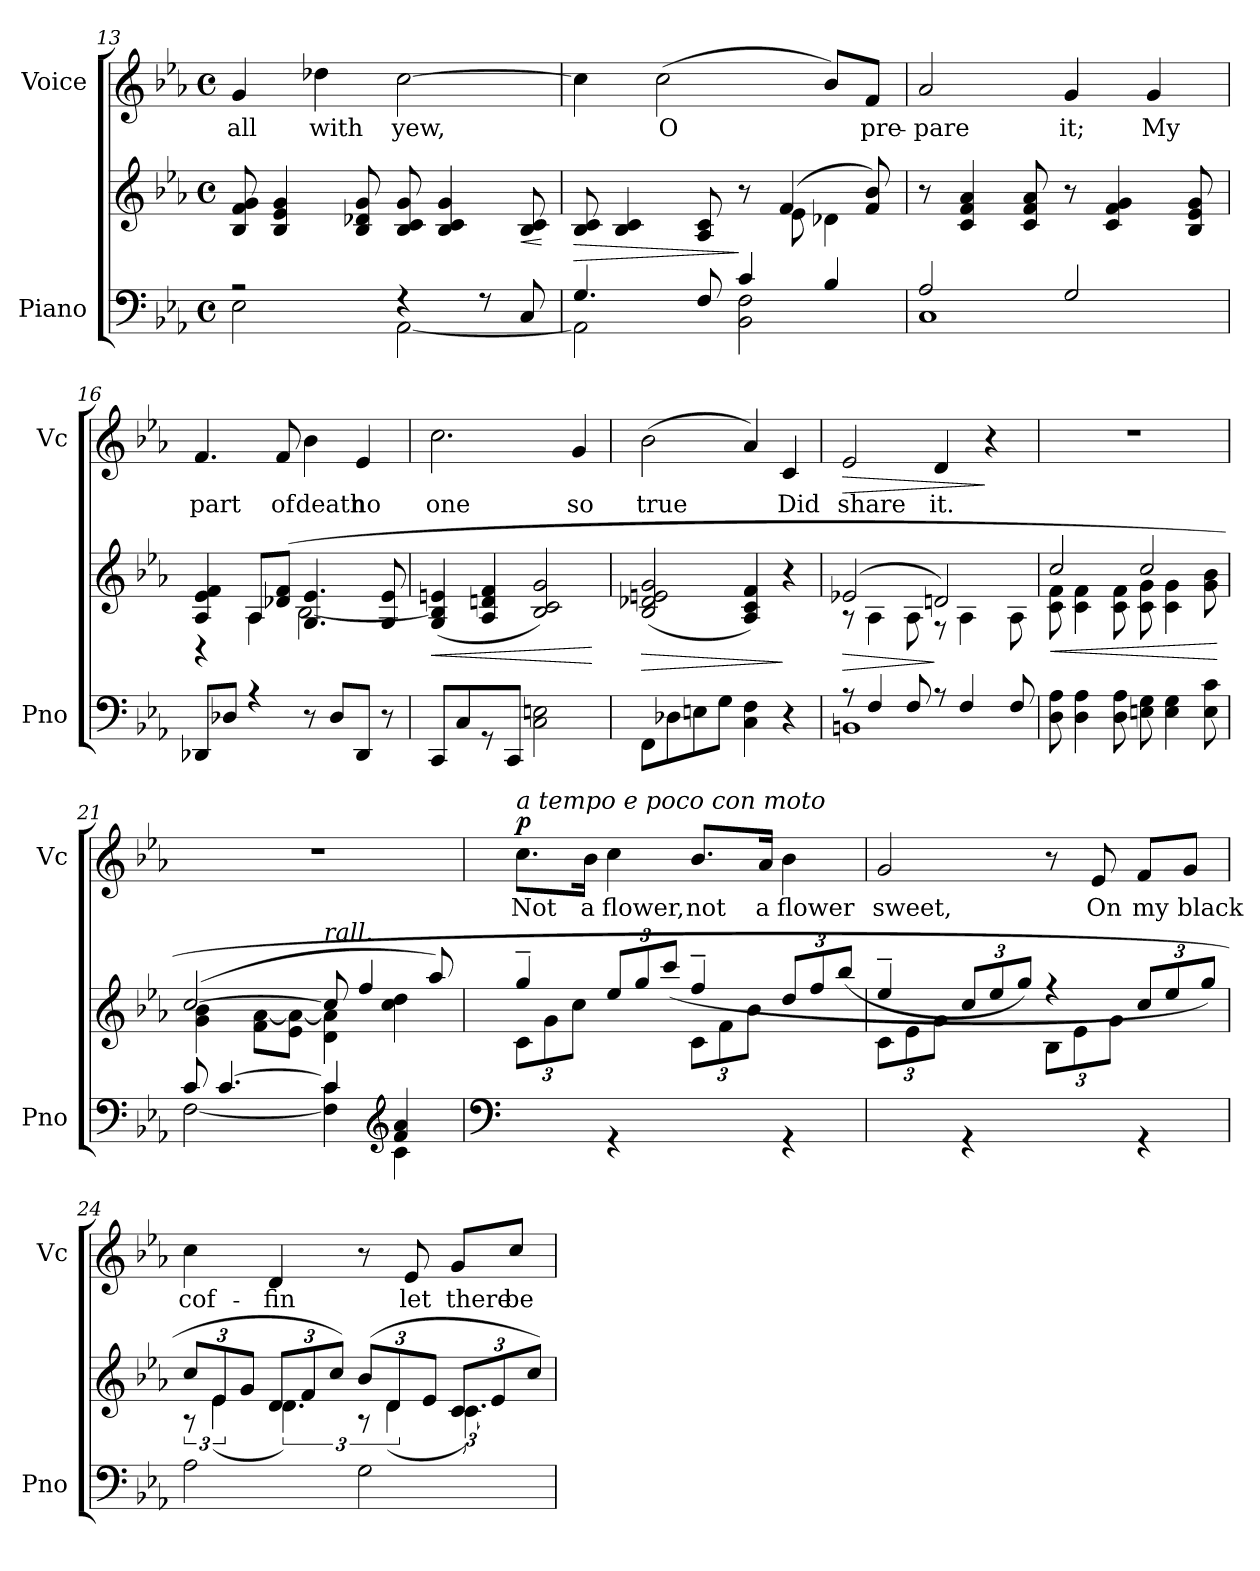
**kern	**kern	**dynam	**kern	**text	**dynam
*part2	*part2	*part2	*part1	*part1	*part1
*staff3	*staff2	*staff2/3	*staff1	*staff1	*staff1
*I"Piano	*	*	*I"Voice	*	*
*I'Pno	*	*	*I'Vc	*	*
*clefF4	*clefG2	*	*clefG2	*	*
*k[b-e-a-]	*k[b-e-a-]	*	*k[b-e-a-]	*	*
*M4/4	*M4/4	*	*M4/4	*	*
*met(c)	*met(c)	*	*met(c)	*	*
=13	=13	=13	=13	=13	=13
*^	*	*	*	*	*
!	!	!	!	!	!LO:LY:b	!
2r	2E-\	8B-/ 8f/ 8g/	.	4g/	all	.
.	.	4B-/ 4e-/ 4g/	.	.	.	.
!	!	!	!	!	!LO:LY:b	!
.	.	.	.	4dd-X\	with	.
.	.	8B-/ 8d-X/ 8g/	.	.	.	.
!	!	!	!	!	!LO:LY:b	!
4r	[2AA-\	8B-/ 8c/ 8g/	.	[2cc\	yew,	.
.	.	4B-/ 4c/ 4g/	.	.	.	.
8r	.	.	.	.	.	.
!	!	!	!LO:HP:b	!	!	!
8C/	.	8B-/ 8c/	<	.	.	.
*v	*v	*	*	*	*	*
.	.	[	.	.	.
!!LO:LB:g=z
=14	=14	=14	=14	=14	=14
*^	*	*	*	*	*
!	!	!	!LO:HP:b	!	!	!
*	*	*^	*	*	*	*
4.G/	2AA-\]	8B-/ 8c/	8ryy	>	4cc\]	.	.
*	*	*v	*v	*	*	*	*
.	.	4B-/ 4c/	.	.	.	.
!	!	!	!	!	!LO:LY:b	!
.	.	.	.	(2cc\	O	.
8F/	.	8A-/ 8c/	.	.	.	.
4c/	2BB-\ 2F\	8r	]	.	.	.
*	*	*^	*	*	*	*
.	.	(>4f/	8e-\	.	.	.	.
4B-/	.	.	4d-X\	.	8b-/L)	.	.
!	!	!	!	!	!	!LO:LY:b	!
.	.	8f/ 8b-/)	.	.	8f/J	pre-	.
*	*	*v	*v	*	*	*	*
=15	=15	=15	=15	=15	=15	=15
!	!	!	!	!	!LO:LY:b	!
2A-/	1C	8r	.	2a-/	-pare	.
.	.	4c/ 4f/ 4a-/	.	.	.	.
.	.	8c/ 8f/ 8a-/	.	.	.	.
!	!	!	!	!	!LO:LY:b	!
2G/	.	8r	.	4g/	it;	.
.	.	4c/ 4f/ 4g/	.	.	.	.
!	!	!	!	!	!LO:LY:b	!
.	.	.	.	4g/	My	.
.	.	8B-/ 8e-/ 8g/	.	.	.	.
*v	*v	*	*	*	*	*
=16	=16	=16	=16	=16	=16
*	*^	*	*	*	*
!	!	!	!	!	!LO:LY:b	!
8DD-X/L	4A-/ 4e-/ 4f/	4r	.	4.f/	part	.
8D-X/J	.	.	.	.	.	.
4rA	8A-/L	4A-\	.	.	.	.
!	!	!	!	!	!LO:LY:b	!
.	(8d-X/ 8f/J	.	.	8f/	of	.
!	!	!	!	!	!LO:LY:b	!
8r	4.G/ 4.e-/	[2B-\	.	4b-\	death	.
8D-/L	.	.	.	.	.	.
!	!	!	!	!	!LO:LY:b	!
8DD-/J	.	.	.	4e-/	no	.
8r	8G/ 8e-/	.	.	.	.	.
*	*v	*v	*	*	*	*
!!LO:LB:g=z
=17	=17	=17	=17	=17	=17
!	!	!LO:HP:b	!	!LO:LY:b	!
8CC/L	(>4G/ 4B-/] 4en/	<	2.cc\	one	.
8C/	.	.	.	.	.
8r	4A-/ 4dn/ 4f/	.	.	.	.
8CC/J	.	.	.	.	.
2C\ 2En\	2B-/ 2c/ 2g/)	.	.	.	.
!	!	!	!	!LO:LY:b	!
.	.	.	4g/	so	.
.	.	[	.	.	.
=18	=18	=18	=18	=18	=18
!	!	!LO:HP:b	!	!LO:LY:b	!
8FF\L	(>2B-/ 2d-X/ 2en/ 2g/	>	(2b-\	true	.
8D-X\	.	.	.	.	.
8En\	.	.	.	.	.
8G\J	.	.	.	.	.
4C\ 4F\	4A-/ 4c/ 4f/)	.	4a-/)	.	.
!	!	!	!	!LO:LY:b	!
4r	4r	]	4c/	Did	.
=19	=19	=19	=19	=19	=19
*^	*	*	*	*	*
!	!	!	!LO:HP:b	!	!LO:LY:b	!LO:HP:b
*	*	*^	*	*	*	*
8r	1BBn	(2e-X/	8r	>	2e-/	share	>
4F/	.	.	4A-\	.	.	.	.
8F/	.	.	8A-\	.	.	.	.
!	!	!	!	!	!	!LO:LY:b	!
8r	.	2dn/)	8r	]	4d/	it.	.
4F/	.	.	4A-\	.	.	.	.
.	.	.	.	.	4r	.	]
8F/	.	.	8A-\	.	.	.	.
*v	*v	*	*	*	*	*	*
!!LO:LB:g=z
=20	=20	=20	=20	=20	=20	=20
!	!	!	!LO:HP:b	!	!	!
8D\ 8A-\	2cc/	8c\ 8f\	<	1r	.	.
4D\ 4A-\	.	4c\ 4f\	.	.	.	.
8D\ 8A-\	.	8c\ 8f\	.	.	.	.
8En\ 8G\	2cc/	8c\ 8g\	.	.	.	.
4E\ 4G\	.	4c\ 4g\	.	.	.	.
8E\ 8c\	.	8g\ 8b-\	.	.	.	.
*	*v	*v	*	*	*	*
.	.	[	.	.	.
=21	=21	=21	=21	=21	=21
*^	*^	*	*	*	*
8c/	[2F\	([2cc/	4g\ 4b-\	.	1r	.	.
[4.c/	.	.	.	.	.	.	.
.	.	.	8f\ [>8a-\L	.	.	.	.
.	.	.	8e-\ 8a-\_J	.	.	.	.
!	!	!LO:TX:a:i:t=rall.	!	!	!	!	!
4c/]	4F\] 4c\	8cc/]	4d\ 4a-\]	.	.	.	.
.	.	4ff/	.	.	.	.	.
*clefG2	*	*	*	*	*	*	*
4f/ 4a-/	4c\	.	4cc\ 4dd\	.	.	.	.
.	.	8aa-/)	.	.	.	.	.
*v	*v	*	*	*	*	*	*
=22	=22	=22	=22	=22	=22	=22
*clefF4	*	*	*	*	*	*
*	*	*Xbrackettup	*	*	*	*
!	!	!	!	!LO:TX:a:i:t=a tempo e poco con moto	!	!
!	!	!	!	!	!LO:LY:b	!LO:DY:a
4ryy	4gg~>/	(12c\L	.	8.cc\L	Not	p
.	.	12g\	.	.	.	.
.	.	12cc\J	.	.	.	.
!	!	!	!	!	!LO:LY:b	!
.	.	.	.	16b-\Jk	a	.
!	!	!	!	!	!LO:LY:b	!
4rGG	12ee-/L	4ryy	.	4cc\	flower,	.
.	12gg/	.	.	.	.	.
.	(12ccc/J	.	.	.	.	.
!	!	!	!	!	!LO:LY:b	!
4ryy	4ff~>/	(12c\L	.	8.b-/L	not	.
.	.	12f\	.	.	.	.
.	.	12b-\J	.	.	.	.
!	!	!	!	!	!LO:LY:b	!
.	.	.	.	16a-/Jk	a	.
!	!	!	!	!	!LO:LY:b	!
4rGG	12dd/L	4ryy	.	4b-\	flower	.
.	12ff/	.	.	.	.	.
.	(12bb-/J	.	.	.	.	.
!!LO:PB:g=z
=23	=23	=23	=23	=23	=23	=23
!	!	!	!	!	!LO:LY:b	!
4ryy	4ee-~>/	(12c\L	.	2g/	sweet,	.
.	.	12e-\	.	.	.	.
.	.	12g\J	.	.	.	.
4rGG	12cc/L	4ryy	.	.	.	.
.	12ee-/	.	.	.	.	.
.	12gg/J)	.	.	.	.	.
4ryy	4r	12B-\L	.	8r	.	.
.	.	12e-\	.	.	.	.
!	!	!	!	!	!LO:LY:b	!
.	.	.	.	8e-/	On	.
.	.	12g\J	.	.	.	.
!	!	!	!	!	!LO:LY:b	!
4rGG	12cc/L	4ryy	.	8f/L	my	.
.	12ee-/	.	.	.	.	.
!	!	!	!	!	!LO:LY:b	!
.	.	.	.	8g/J	black	.
.	12gg/J)	.	.	.	.	.
=24	=24	=24	=24	=24	=24	=24
*	*	*brackettup	*	*	*	*
!	!	!	!	!	!LO:LY:b	!
2A-\	12cc/L	12r	.	4cc\	cof-	.
.	12e-/	(6e-\	.	.	.	.
.	12g/J	.	.	.	.	.
*	*Xbrackettup	*	*	*	*	*
!	!	!	!	!	!LO:LY:b	!
.	12d/L	6.d\)	.	4d/	-fin	.
.	12f/	.	.	.	.	.
.	12cc/J)	.	.	.	.	.
*	*	*brackettup	*	*	*	*
2G\	(12b-/L	12r	.	8r	.	.
.	12d/	(6d\	.	.	.	.
!	!	!	!	!	!LO:LY:b	!
.	.	.	.	8e-/	let	.
.	12e-/J	.	.	.	.	.
*	*Xbrackettup	*	*	*	*	*
!	!	!	!	!	!LO:LY:b	!
.	12c/L	6.c\)	.	8g/L	there	.
.	12e-/	.	.	.	.	.
!	!	!	!	!	!LO:LY:b	!
.	.	.	.	8cc/J	be	.
.	12cc/J)	.	.	.	.	.
*	*v	*v	*	*	*	*
=	=	=	=	=	=
*-	*-	*-	*-	*-	*-
